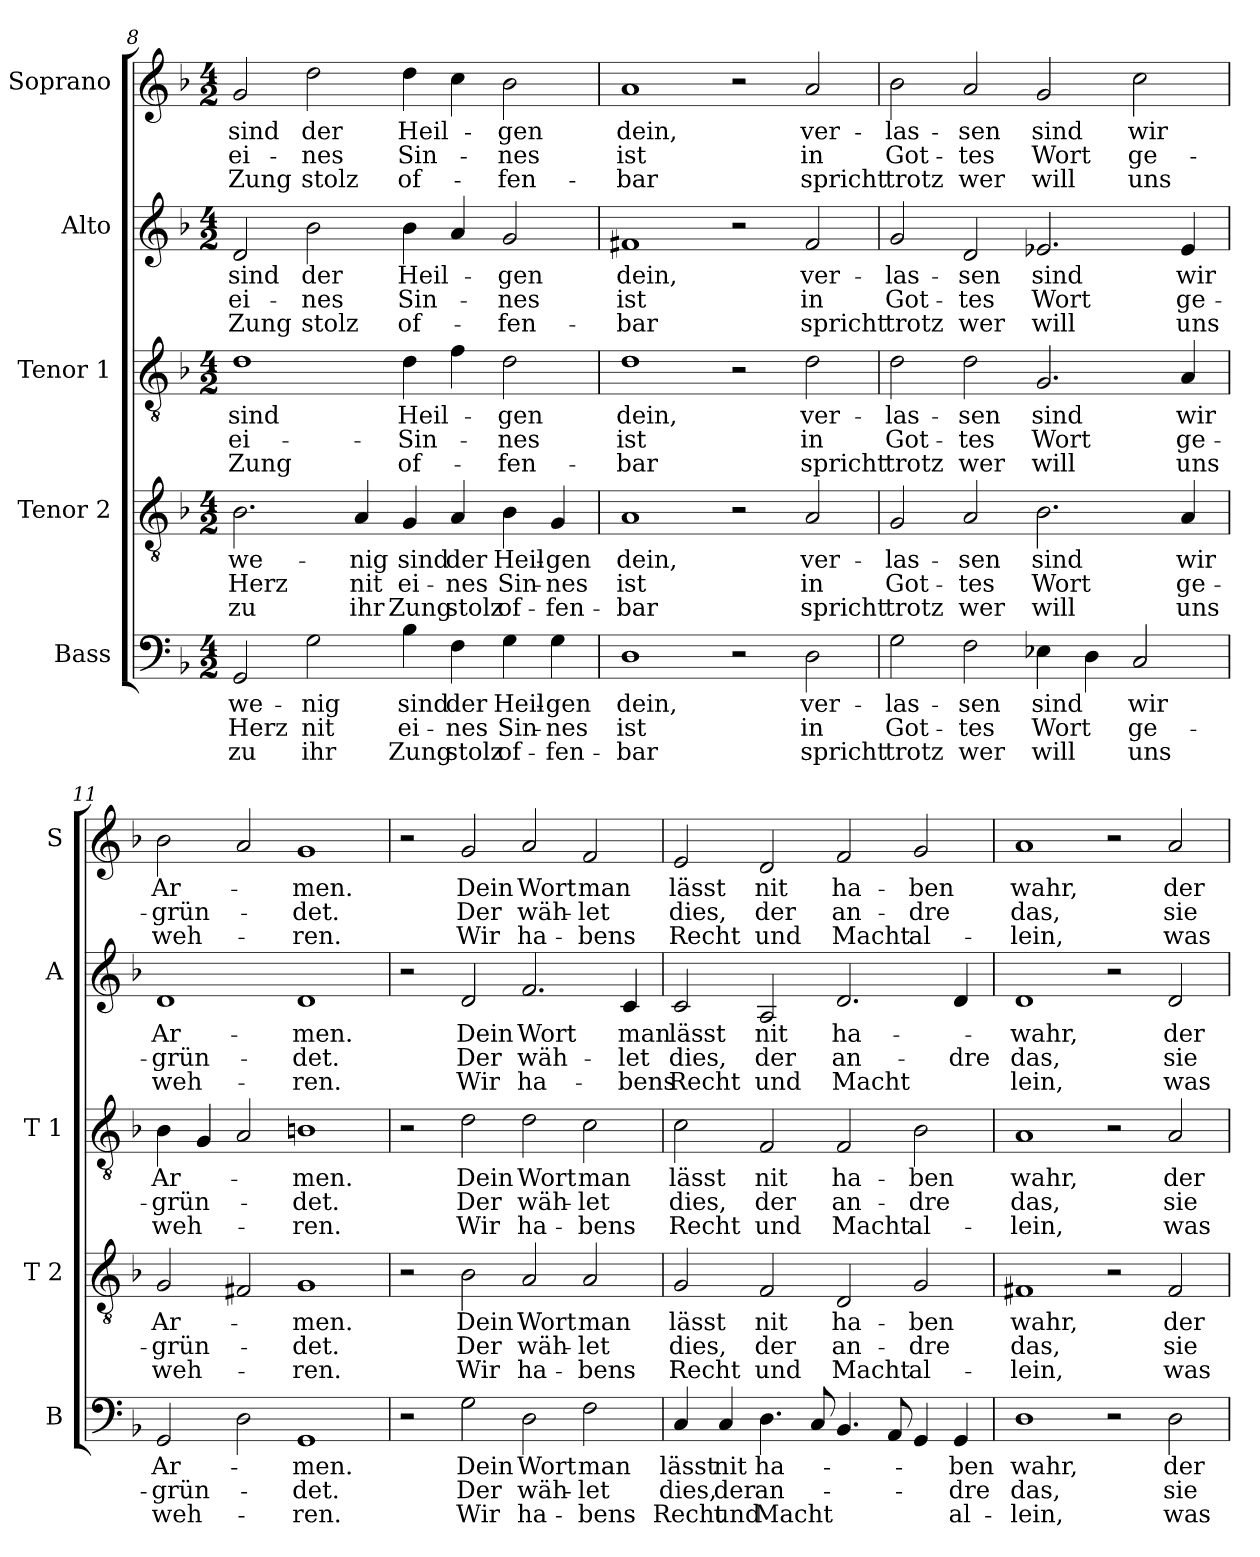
**kern	**text	**text	**text	**kern	**text	**text	**text	**kern	**text	**text	**text	**kern	**text	**text	**text	**kern	**text	**text	**text
*part5	*part5	*part5	*part5	*part4	*part4	*part4	*part4	*part3	*part3	*part3	*part3	*part2	*part2	*part2	*part2	*part1	*part1	*part1	*part1
*staff5	*staff5	*staff5	*staff5	*staff4	*staff4	*staff4	*staff4	*staff3	*staff3	*staff3	*staff3	*staff2	*staff2	*staff2	*staff2	*staff1	*staff1	*staff1	*staff1
*I"Bass	*	*	*	*I"Tenor 2	*	*	*	*I"Tenor 1	*	*	*	*I"Alto	*	*	*	*I"Soprano	*	*	*
*I'B	*	*	*	*I'T 2	*	*	*	*I'T 1	*	*	*	*I'A	*	*	*	*I'S	*	*	*
!!LO:PB:g=z
*clefF4	*	*	*	*clefGv2	*	*	*	*clefGv2	*	*	*	*clefG2	*	*	*	*clefG2	*	*	*
*k[b-]	*	*	*	*k[b-]	*	*	*	*k[b-]	*	*	*	*k[b-]	*	*	*	*k[b-]	*	*	*
*F:	*	*	*	*F:	*	*	*	*F:	*	*	*	*F:	*	*	*	*F:	*	*	*
*M4/2	*	*	*	*M4/2	*	*	*	*M4/2	*	*	*	*M4/2	*	*	*	*M4/2	*	*	*
=8	=8	=8	=8	=8	=8	=8	=8	=8	=8	=8	=8	=8	=8	=8	=8	=8	=8	=8	=8
!	!LO:LY:b	!LO:LY:b	!LO:LY:b	!	!LO:LY:b	!LO:LY:b	!LO:LY:b	!	!LO:LY:b	!LO:LY:b	!LO:LY:b	!	!LO:LY:b	!LO:LY:b	!LO:LY:b	!	!LO:LY:b	!LO:LY:b	!LO:LY:b
2GG/	we-	Herz	-zu	2.B-\	we-	Herz	-zu	1d	sind	ei-	Zung	2d/	sind	ei-	Zung	2g/	sind	ei-	Zung
!	!LO:LY:b	!LO:LY:b	!LO:LY:b	!	!	!	!	!	!	!	!	!	!LO:LY:b	!LO:LY:b	!LO:LY:b	!	!LO:LY:b	!LO:LY:b	!LO:LY:b
2G\	-nig	nit	ihr	.	.	.	.	.	.	.	.	2b-\	der	-nes	stolz	2dd\	der	-nes	stolz
!	!	!	!	!	!LO:LY:b	!LO:LY:b	!LO:LY:b	!	!	!	!	!	!	!	!	!	!	!	!
.	.	.	.	4A/	-nig	nit	ihr	.	.	.	.	.	.	.	.	.	.	.	.
!	!LO:LY:b	!LO:LY:b	!LO:LY:b	!	!LO:LY:b	!LO:LY:b	!LO:LY:b	!	!LO:LY:b	!LO:LY:b	!LO:LY:b	!	!LO:LY:b	!LO:LY:b	!LO:LY:b	!	!LO:LY:b	!LO:LY:b	!LO:LY:b
4B-\	sind	ei-	Zung	4G/	sind	ei-	Zung	4d\	Heil-	-Sin-	of-	4b-\	Heil-	Sin-	of-	4dd\	Heil-	Sin-	of-
!	!LO:LY:b	!LO:LY:b	!LO:LY:b	!	!LO:LY:b	!LO:LY:b	!LO:LY:b	!	!	!	!	!	!	!	!	!	!	!	!
4F\	der	-nes	stolz	4A/	der	-nes	stolz	4f\	.	.	.	4a/	.	.	.	4cc\	.	.	.
!	!LO:LY:b	!LO:LY:b	!LO:LY:b	!	!LO:LY:b	!LO:LY:b	!LO:LY:b	!	!LO:LY:b	!LO:LY:b	!LO:LY:b	!	!LO:LY:b	!LO:LY:b	!LO:LY:b	!	!LO:LY:b	!LO:LY:b	!LO:LY:b
4G\	Heil-	Sin-	of-	4B-\	Heil-	Sin-	of-	2d\	-gen	-nes	-fen-	2g/	-gen	-nes	-fen-	2b-\	-gen	-nes	-fen-
!	!LO:LY:b	!LO:LY:b	!LO:LY:b	!	!LO:LY:b	!LO:LY:b	!LO:LY:b	!	!	!	!	!	!	!	!	!	!	!	!
4G\	-gen	-nes	-fen-	4G/	-gen	-nes	-fen-	.	.	.	.	.	.	.	.	.	.	.	.
=9	=9	=9	=9	=9	=9	=9	=9	=9	=9	=9	=9	=9	=9	=9	=9	=9	=9	=9	=9
!	!LO:LY:b	!LO:LY:b	!LO:LY:b	!	!LO:LY:b	!LO:LY:b	!LO:LY:b	!	!LO:LY:b	!LO:LY:b	!LO:LY:b	!	!LO:LY:b	!LO:LY:b	!LO:LY:b	!	!LO:LY:b	!LO:LY:b	!LO:LY:b
1D	dein,	ist	-bar	1A	dein,	ist	-bar	1d	dein,	ist	-bar	1f#X	dein,	ist	-bar	1a	dein,	ist	-bar
2r	.	.	.	2r	.	.	.	2r	.	.	.	2r	.	.	.	2r	.	.	.
!	!LO:LY:b	!LO:LY:b	!LO:LY:b	!	!LO:LY:b	!LO:LY:b	!LO:LY:b	!	!LO:LY:b	!LO:LY:b	!LO:LY:b	!	!LO:LY:b	!LO:LY:b	!LO:LY:b	!	!LO:LY:b	!LO:LY:b	!LO:LY:b
2D\	ver-	in	spricht	2A/	ver-	in	spricht	2d\	ver-	in	spricht	2f#/	ver-	in	spricht	2a/	ver-	in	spricht
=10	=10	=10	=10	=10	=10	=10	=10	=10	=10	=10	=10	=10	=10	=10	=10	=10	=10	=10	=10
!	!LO:LY:b	!LO:LY:b	!LO:LY:b	!	!LO:LY:b	!LO:LY:b	!LO:LY:b	!	!LO:LY:b	!LO:LY:b	!LO:LY:b	!	!LO:LY:b	!LO:LY:b	!LO:LY:b	!	!LO:LY:b	!LO:LY:b	!LO:LY:b
2G\	-las-	Got-	trotz	2G/	-las-	Got-	trotz	2d\	-las-	Got-	trotz	2g/	-las-	Got-	trotz	2b-\	-las-	Got-	trotz
!	!LO:LY:b	!LO:LY:b	!LO:LY:b	!	!LO:LY:b	!LO:LY:b	!LO:LY:b	!	!LO:LY:b	!LO:LY:b	!LO:LY:b	!	!LO:LY:b	!LO:LY:b	!LO:LY:b	!	!LO:LY:b	!LO:LY:b	!LO:LY:b
2F\	-sen	-tes	wer	2A/	-sen	-tes	wer	2d\	-sen	-tes	wer	2d/	-sen	-tes	wer	2a/	-sen	-tes	wer
!	!LO:LY:b	!LO:LY:b	!LO:LY:b	!	!LO:LY:b	!LO:LY:b	!LO:LY:b	!	!LO:LY:b	!LO:LY:b	!LO:LY:b	!	!LO:LY:b	!LO:LY:b	!LO:LY:b	!	!LO:LY:b	!LO:LY:b	!LO:LY:b
4E-X\	sind	Wort	will	2.B-\	sind	Wort	will	2.G/	sind	Wort	will	2.e-X/	sind	Wort	will	2g/	sind	Wort	will
4D\	.	.	.	.	.	.	.	.	.	.	.	.	.	.	.	.	.	.	.
!	!LO:LY:b	!LO:LY:b	!LO:LY:b	!	!	!	!	!	!	!	!	!	!	!	!	!	!LO:LY:b	!LO:LY:b	!LO:LY:b
2C/	wir	ge-	uns	.	.	.	.	.	.	.	.	.	.	.	.	2cc\	wir	ge-	uns
!	!	!	!	!	!LO:LY:b	!LO:LY:b	!LO:LY:b	!	!LO:LY:b	!LO:LY:b	!LO:LY:b	!	!LO:LY:b	!LO:LY:b	!LO:LY:b	!	!	!	!
.	.	.	.	4A/	wir	ge-	uns	4A/	wir	ge-	uns	4e-/	wir	ge-	uns	.	.	.	.
!!LO:LB:g=z
=11	=11	=11	=11	=11	=11	=11	=11	=11	=11	=11	=11	=11	=11	=11	=11	=11	=11	=11	=11
!	!LO:LY:b	!LO:LY:b	!LO:LY:b	!	!LO:LY:b	!LO:LY:b	!LO:LY:b	!	!LO:LY:b	!LO:LY:b	!LO:LY:b	!	!LO:LY:b	!LO:LY:b	!LO:LY:b	!	!LO:LY:b	!LO:LY:b	!LO:LY:b
2GG/	Ar-	-grün-	weh-	2G/	Ar-	-grün-	weh-	4B-\	Ar-	-grün-	weh-	1d	Ar-	-grün-	weh-	2b-\	Ar-	-grün-	weh-
.	.	.	.	.	.	.	.	4G/	.	.	.	.	.	.	.	.	.	.	.
2D\	.	.	.	2F#X/	.	.	.	2A/	.	.	.	.	.	.	.	2a/	.	.	.
!	!LO:LY:b	!LO:LY:b	!LO:LY:b	!	!LO:LY:b	!LO:LY:b	!LO:LY:b	!	!LO:LY:b	!LO:LY:b	!LO:LY:b	!	!LO:LY:b	!LO:LY:b	!LO:LY:b	!	!LO:LY:b	!LO:LY:b	!LO:LY:b
1GG	-men.	-det.	-ren.	1G	-men.	-det.	-ren.	1Bn	-men.	-det.	-ren.	1d	-men.	-det.	-ren.	1g	-men.	-det.	-ren.
=12	=12	=12	=12	=12	=12	=12	=12	=12	=12	=12	=12	=12	=12	=12	=12	=12	=12	=12	=12
2r	.	.	.	2r	.	.	.	2r	.	.	.	2r	.	.	.	2r	.	.	.
!	!LO:LY:b	!LO:LY:b	!LO:LY:b	!	!LO:LY:b	!LO:LY:b	!LO:LY:b	!	!LO:LY:b	!LO:LY:b	!LO:LY:b	!	!LO:LY:b	!LO:LY:b	!LO:LY:b	!	!LO:LY:b	!LO:LY:b	!LO:LY:b
2G\	Dein	Der	Wir	2B-\	Dein	Der	Wir	2d\	Dein	Der	Wir	2d/	Dein	Der	Wir	2g/	Dein	Der	Wir
!	!LO:LY:b	!LO:LY:b	!LO:LY:b	!	!LO:LY:b	!LO:LY:b	!LO:LY:b	!	!LO:LY:b	!LO:LY:b	!LO:LY:b	!	!LO:LY:b	!LO:LY:b	!LO:LY:b	!	!LO:LY:b	!LO:LY:b	!LO:LY:b
2D\	Wort	wäh-	ha-	2A/	Wort	wäh-	ha-	2d\	Wort	wäh-	ha-	2.f/	Wort	wäh-	ha-	2a/	Wort	wäh-	ha-
!	!LO:LY:b	!LO:LY:b	!LO:LY:b	!	!LO:LY:b	!LO:LY:b	!LO:LY:b	!	!LO:LY:b	!LO:LY:b	!LO:LY:b	!	!	!	!	!	!LO:LY:b	!LO:LY:b	!LO:LY:b
2F\	man	-let	-bens	2A/	man	-let	-bens	2c\	man	-let	-bens	.	.	.	.	2f/	man	-let	-bens
!	!	!	!	!	!	!	!	!	!	!	!	!	!LO:LY:b	!LO:LY:b	!LO:LY:b	!	!	!	!
.	.	.	.	.	.	.	.	.	.	.	.	4c/	man	-let	-bens	.	.	.	.
=13	=13	=13	=13	=13	=13	=13	=13	=13	=13	=13	=13	=13	=13	=13	=13	=13	=13	=13	=13
!	!LO:LY:b	!LO:LY:b	!LO:LY:b	!	!LO:LY:b	!LO:LY:b	!LO:LY:b	!	!LO:LY:b	!LO:LY:b	!LO:LY:b	!	!LO:LY:b	!LO:LY:b	!LO:LY:b	!	!LO:LY:b	!LO:LY:b	!LO:LY:b
4C/	lässt	dies,	Recht	2G/	lässt	dies,	Recht	2c\	lässt	dies,	Recht	2c/	lässt	dies,	Recht	2e/	lässt	dies,	Recht
!	!LO:LY:b	!LO:LY:b	!LO:LY:b	!	!	!	!	!	!	!	!	!	!	!	!	!	!	!	!
4C/	nit	der	und	.	.	.	.	.	.	.	.	.	.	.	.	.	.	.	.
!	!LO:LY:b	!LO:LY:b	!LO:LY:b	!	!LO:LY:b	!LO:LY:b	!LO:LY:b	!	!LO:LY:b	!LO:LY:b	!LO:LY:b	!	!LO:LY:b	!LO:LY:b	!LO:LY:b	!	!LO:LY:b	!LO:LY:b	!LO:LY:b
4.D\	ha-	an-	Macht	2F/	nit	der	und	2F/	nit	der	und	2A/	nit	der	und	2d/	nit	der	und
8C/	.	.	.	.	.	.	.	.	.	.	.	.	.	.	.	.	.	.	.
!	!	!	!	!	!LO:LY:b	!LO:LY:b	!LO:LY:b	!	!LO:LY:b	!LO:LY:b	!LO:LY:b	!	!LO:LY:b	!LO:LY:b	!LO:LY:b	!	!LO:LY:b	!LO:LY:b	!LO:LY:b
4.BB-/	.	.	.	2D/	ha-	an-	Macht	2F/	ha-	an-	Macht	2.d/	ha-	an-	Macht	2f/	ha-	an-	Macht
8AA/	.	.	.	.	.	.	.	.	.	.	.	.	.	.	.	.	.	.	.
!	!	!	!	!	!LO:LY:b	!LO:LY:b	!LO:LY:b	!	!LO:LY:b	!LO:LY:b	!LO:LY:b	!	!	!	!	!	!LO:LY:b	!LO:LY:b	!LO:LY:b
4GG/	.	.	.	2G/	-ben	-dre	al-	2B-\	-ben	-dre	al-	.	.	.	.	2g/	-ben	-dre	al-
!	!LO:LY:b	!LO:LY:b	!LO:LY:b	!	!	!	!	!	!	!	!	!	!	!LO:LY:b	!	!	!	!	!
4GG/	-ben	-dre	al-	.	.	.	.	.	.	.	.	4d/	.	-dre	.	.	.	.	.
!!LO:PB:g=z
=14	=14	=14	=14	=14	=14	=14	=14	=14	=14	=14	=14	=14	=14	=14	=14	=14	=14	=14	=14
!	!LO:LY:b	!LO:LY:b	!LO:LY:b	!	!LO:LY:b	!LO:LY:b	!LO:LY:b	!	!LO:LY:b	!LO:LY:b	!LO:LY:b	!	!LO:LY:b	!LO:LY:b	!LO:LY:b	!	!LO:LY:b	!LO:LY:b	!LO:LY:b
1D	wahr,	das,	-lein,	1F#X	wahr,	das,	-lein,	1A	wahr,	das,	-lein,	1d	wahr,	das,	lein,	1a	wahr,	das,	-lein,
2r	.	.	.	2r	.	.	.	2r	.	.	.	2r	.	.	.	2r	.	.	.
!	!LO:LY:b	!LO:LY:b	!LO:LY:b	!	!LO:LY:b	!LO:LY:b	!LO:LY:b	!	!LO:LY:b	!LO:LY:b	!LO:LY:b	!	!LO:LY:b	!LO:LY:b	!LO:LY:b	!	!LO:LY:b	!LO:LY:b	!LO:LY:b
2D\	der	sie	was	2F#/	der	sie	was	2A/	der	sie	was	2d/	der	sie	was	2a/	der	sie	was
=	=	=	=	=	=	=	=	=	=	=	=	=	=	=	=	=	=	=	=
*-	*-	*-	*-	*-	*-	*-	*-	*-	*-	*-	*-	*-	*-	*-	*-	*-	*-	*-	*-
